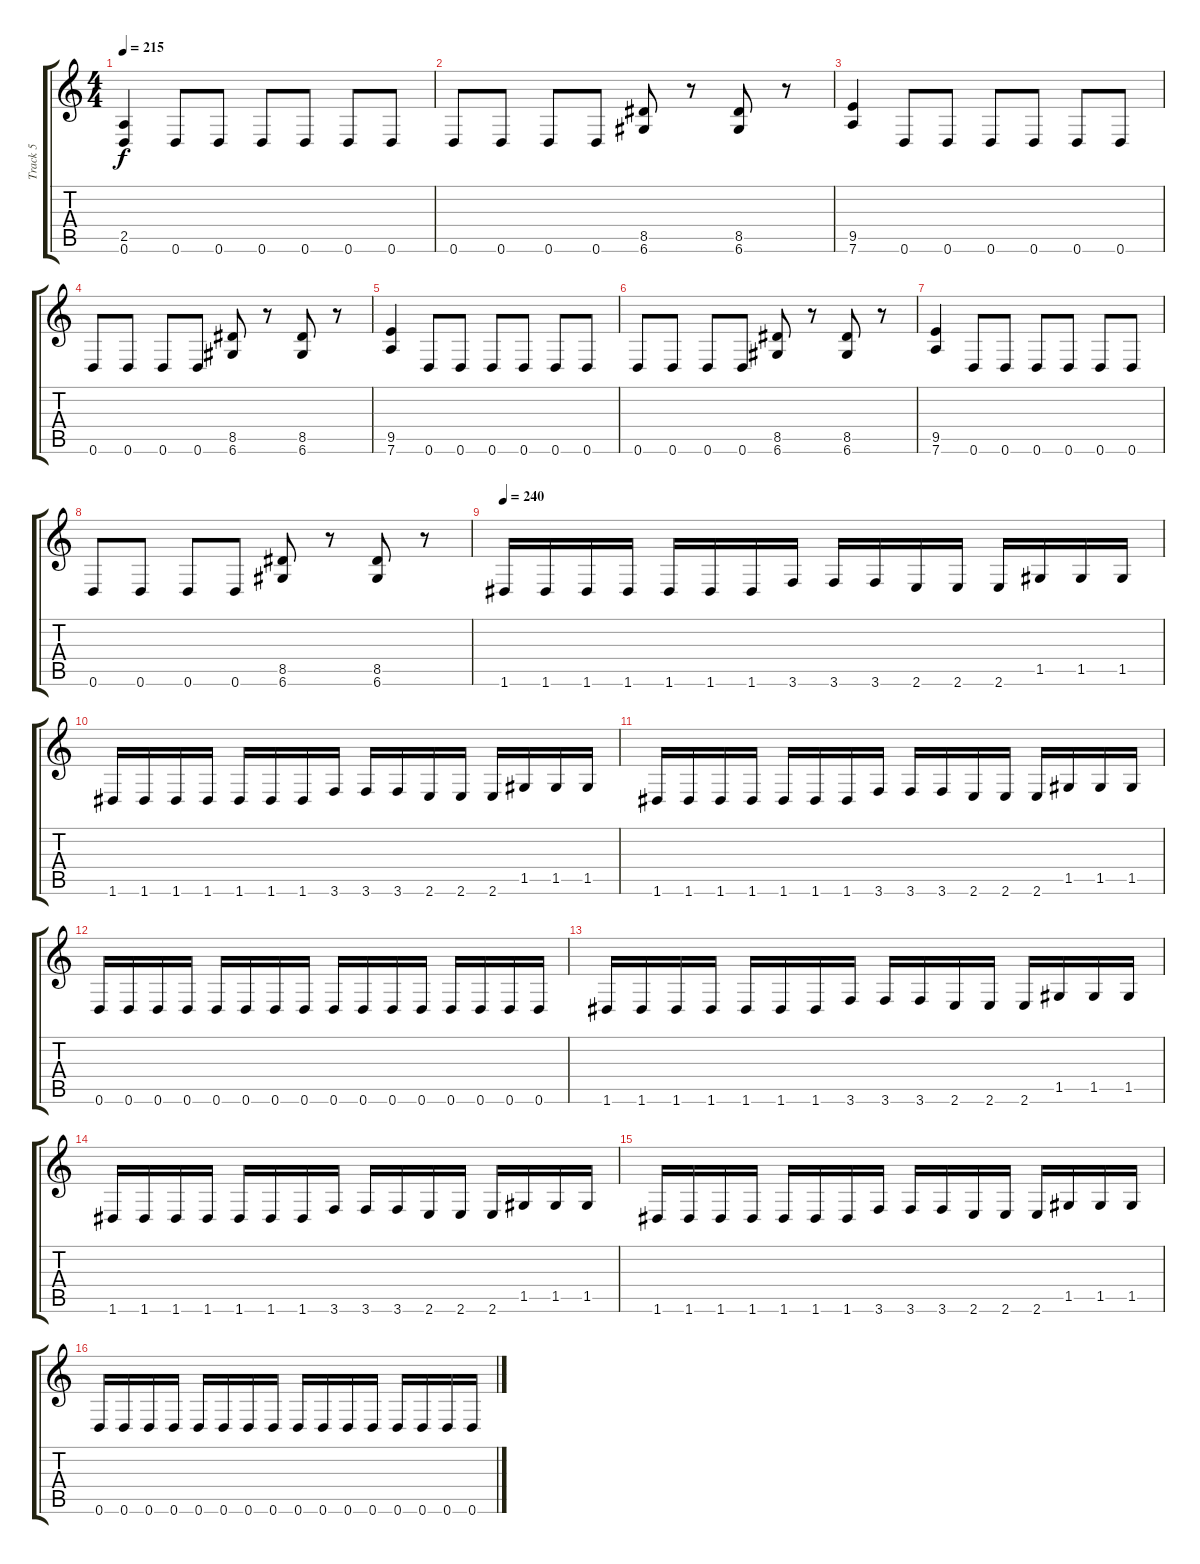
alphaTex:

\track ("Track 5" "Track 5") {instrument electricbassfinger}
\staff {score tabs}
\tuning (D4 A3 F3 C3 G2 D2) {hide}
\ts (4 4)
\tempo 215
\clef g2
\ks c
(2.5 0.6).4{dy f} 0.6.8 0.6.8 0.6.8 0.6.8 0.6.8 0.6.8 |
0.6.8 0.6.8 0.6.8 0.6.8 (8.5 6.6).8 r.8 (8.5 6.6).8 r.8 |
(9.5 7.6).4 0.6.8 0.6.8 0.6.8 0.6.8 0.6.8 0.6.8 |
0.6.8 0.6.8 0.6.8 0.6.8 (8.5 6.6).8 r.8 (8.5 6.6).8 r.8 |
(9.5 7.6).4 0.6.8 0.6.8 0.6.8 0.6.8 0.6.8 0.6.8 |
0.6.8 0.6.8 0.6.8 0.6.8 (8.5 6.6).8 r.8 (8.5 6.6).8 r.8 |
(9.5 7.6).4 0.6.8 0.6.8 0.6.8 0.6.8 0.6.8 0.6.8 |
0.6.8 0.6.8 0.6.8 0.6.8 (8.5 6.6).8 r.8 (8.5 6.6).8 r.8 |
\tempo 240
1.6.16 1.6.16 1.6.16 1.6.16 1.6.16 1.6.16 1.6.16 3.6.16 3.6.16 3.6.16 2.6.16 2.6.16 2.6.16 1.5.16 1.5.16 1.5.16 |
1.6.16 1.6.16 1.6.16 1.6.16 1.6.16 1.6.16 1.6.16 3.6.16 3.6.16 3.6.16 2.6.16 2.6.16 2.6.16 1.5.16 1.5.16 1.5.16 |
1.6.16 1.6.16 1.6.16 1.6.16 1.6.16 1.6.16 1.6.16 3.6.16 3.6.16 3.6.16 2.6.16 2.6.16 2.6.16 1.5.16 1.5.16 1.5.16 |
0.6.16 0.6.16 0.6.16 0.6.16 0.6.16 0.6.16 0.6.16 0.6.16 0.6.16 0.6.16 0.6.16 0.6.16 0.6.16 0.6.16 0.6.16 0.6.16 |
1.6.16 1.6.16 1.6.16 1.6.16 1.6.16 1.6.16 1.6.16 3.6.16 3.6.16 3.6.16 2.6.16 2.6.16 2.6.16 1.5.16 1.5.16 1.5.16 |
1.6.16 1.6.16 1.6.16 1.6.16 1.6.16 1.6.16 1.6.16 3.6.16 3.6.16 3.6.16 2.6.16 2.6.16 2.6.16 1.5.16 1.5.16 1.5.16 |
1.6.16 1.6.16 1.6.16 1.6.16 1.6.16 1.6.16 1.6.16 3.6.16 3.6.16 3.6.16 2.6.16 2.6.16 2.6.16 1.5.16 1.5.16 1.5.16 |
0.6.16 0.6.16 0.6.16 0.6.16 0.6.16 0.6.16 0.6.16 0.6.16 0.6.16 0.6.16 0.6.16 0.6.16 0.6.16 0.6.16 0.6.16 0.6.16
